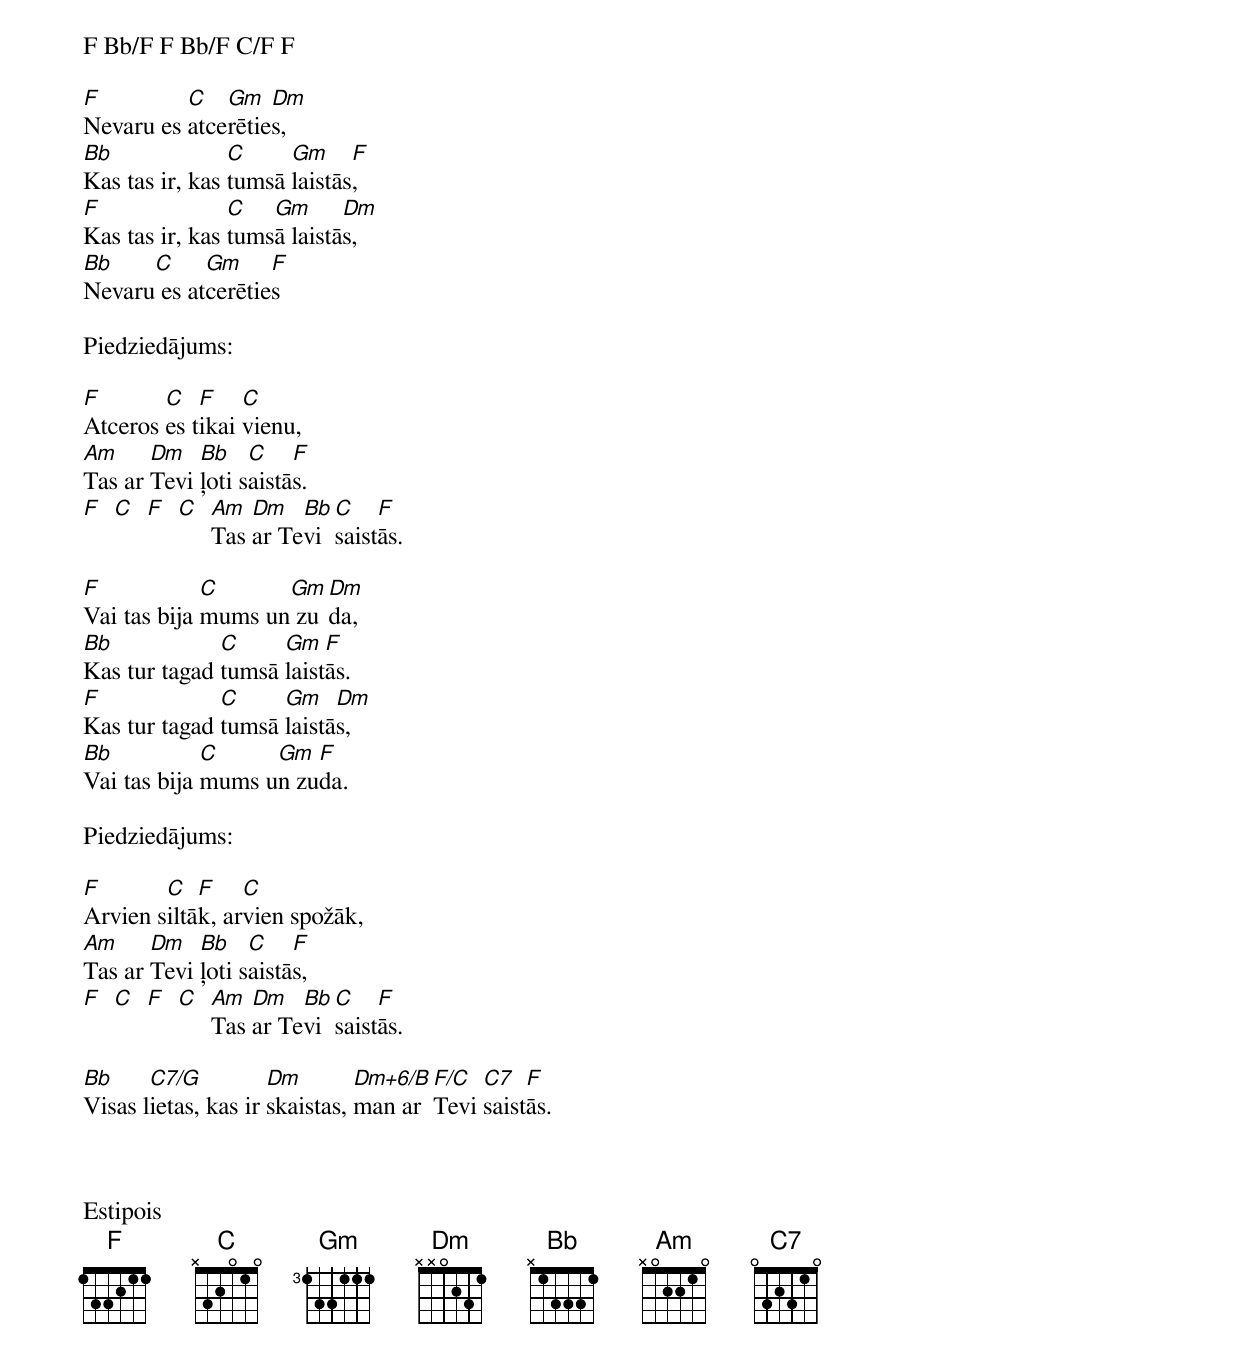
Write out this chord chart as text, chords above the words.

F Bb/F F Bb/F C/F F

F         C   Gm   Dm
Nevaru es atcerēties,
Bb              C     Gm     F
Kas tas ir, kas tumsā laistās,
F               C   Gm      Dm
Kas tas ir, kas tumsā laistās,
Bb    C     Gm     F
Nevaru es atcerēties

Piedziedājums:

F       C   F    C
Atceros es tikai vienu,
Am     Dm   Bb    C    F
Tas ar Tevi ļoti saistās.
F C F C Am  Dm   Bb C    F
        Tas ar Tevi saistās.

F            C      Gm Dm
Vai tas bija mums un zuda,
Bb            C     Gm   F
Kas tur tagad tumsā laistās.
F             C     Gm    Dm
Kas tur tagad tumsā laistās,
Bb           C     Gm  F
Vai tas bija mums un zuda.

Piedziedājums:

F       C   F    C
Arvien siltāk, arvien spožāk,
Am     Dm   Bb    C    F
Tas ar Tevi ļoti saistās,
F C F C Am  Dm   Bb C    F
        Tas ar Tevi saistās.

Bb     C7/G          Dm        Dm+6/B F/C  C7   F
Visas lietas, kas ir skaistas, man ar Tevi saistās.



Estipois
